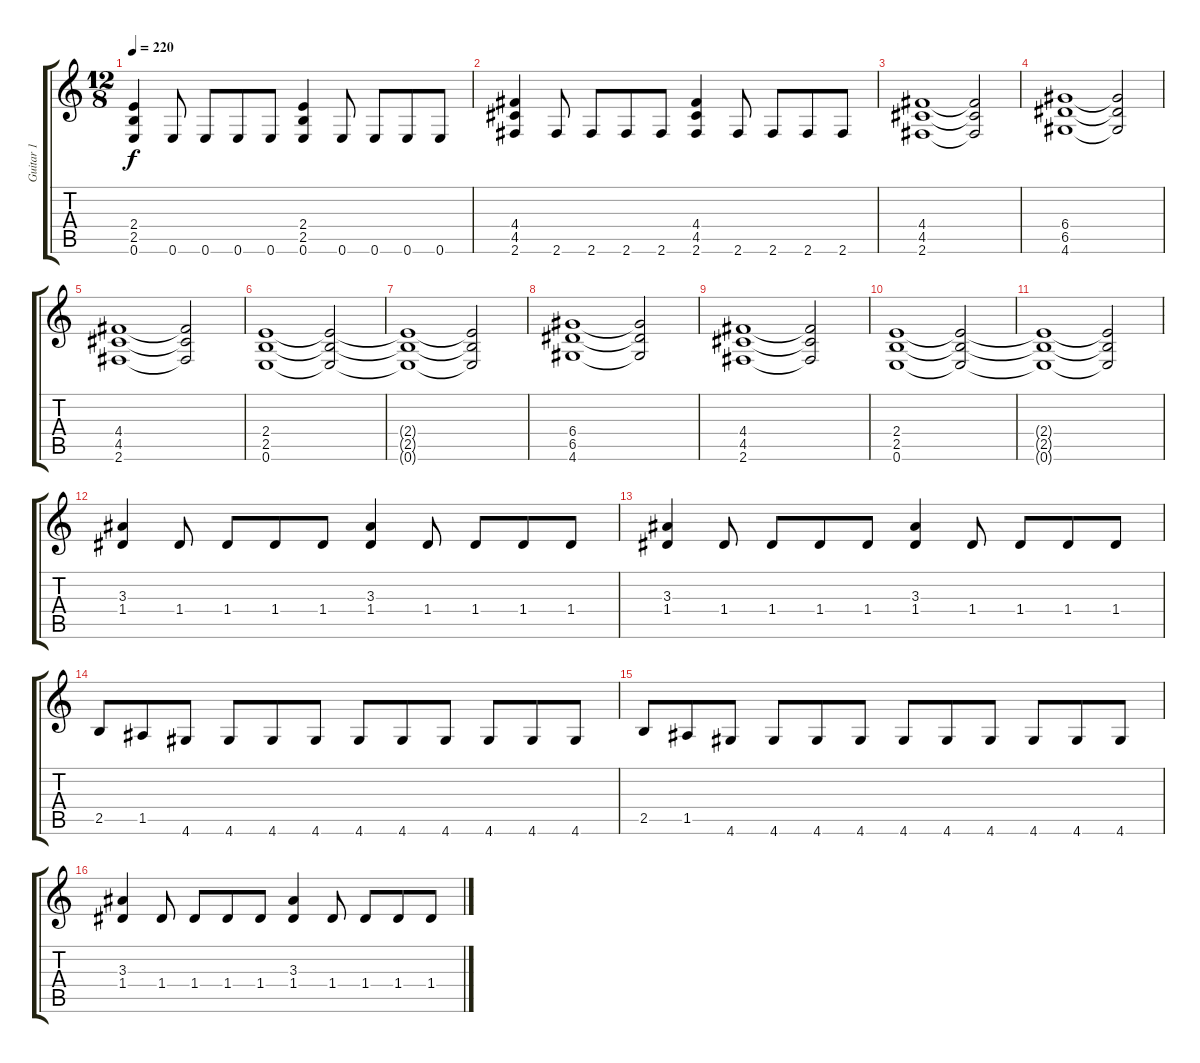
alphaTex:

\track ("Guitar 1" "Guitar 1") {instrument distortionguitar}
\staff {score tabs}
\tuning (E4 B3 G3 D3 A2 E2) {hide}
\ts (12 8)
\tempo 220
\clef g2
\ks c
(2.4 2.5 0.6).4{dy f} 0.6.8 0.6.8 0.6.8 0.6.8 (2.4 2.5 0.6).4 0.6.8 0.6.8 0.6.8 0.6.8 |
(4.4 4.5 2.6).4 2.6.8 2.6.8 2.6.8 2.6.8 (4.4 4.5 2.6).4 2.6.8 2.6.8 2.6.8 2.6.8 |
(4.4 4.5 2.6).1 (4.4{t} 4.5{t} 2.6{t}).2 |
(6.4 6.5 4.6).1 (6.4{t} 6.5{t} 4.6{t}).2 |
(4.4 4.5 2.6).1 (4.4{t} 4.5{t} 2.6{t}).2 |
(2.4 2.5 0.6).1 (2.4{t} 2.5{t} 0.6{t}).2 |
(2.4{t} 2.5{t} 0.6{t}).1 (2.4{t} 2.5{t} 0.6{t}).2 |
(6.4 6.5 4.6).1 (6.4{t} 6.5{t} 4.6{t}).2 |
(4.4 4.5 2.6).1 (4.4{t} 4.5{t} 2.6{t}).2 |
(2.4 2.5 0.6).1 (2.4{t} 2.5{t} 0.6{t}).2 |
(2.4{t} 2.5{t} 0.6{t}).1 (2.4{t} 2.5{t} 0.6{t}).2 |
(3.3 1.4).4 1.4.8 1.4.8 1.4.8 1.4.8 (3.3 1.4).4 1.4.8 1.4.8 1.4.8 1.4.8 |
(3.3 1.4).4 1.4.8 1.4.8 1.4.8 1.4.8 (3.3 1.4).4 1.4.8 1.4.8 1.4.8 1.4.8 |
2.5.8 1.5.8 4.6.8 4.6.8 4.6.8 4.6.8 4.6.8 4.6.8 4.6.8 4.6.8 4.6.8 4.6.8 |
2.5.8 1.5.8 4.6.8 4.6.8 4.6.8 4.6.8 4.6.8 4.6.8 4.6.8 4.6.8 4.6.8 4.6.8 |
(3.3 1.4).4 1.4.8 1.4.8 1.4.8 1.4.8 (3.3 1.4).4 1.4.8 1.4.8 1.4.8 1.4.8
